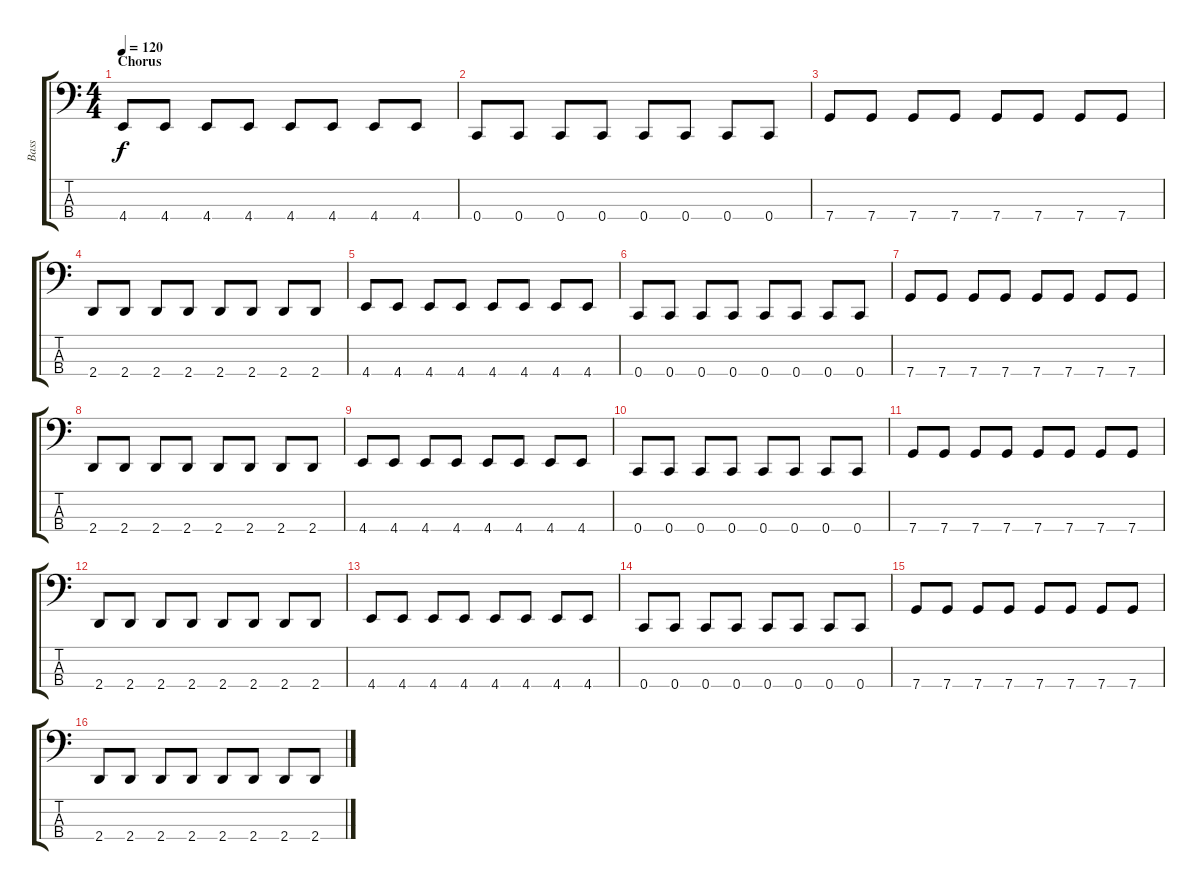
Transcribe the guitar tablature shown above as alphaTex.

\track ("Bass" "Bass") {instrument electricbassfinger}
\staff {score tabs}
\tuning (Eb2 Bb1 F1 C1) {hide}
\ts (4 4)
\section ("" "Chorus")
\tempo 120
\clef f4
\ks c
4.4.8{dy f} 4.4.8 4.4.8 4.4.8 4.4.8 4.4.8 4.4.8 4.4.8 |
0.4.8 0.4.8 0.4.8 0.4.8 0.4.8 0.4.8 0.4.8 0.4.8 |
7.4.8 7.4.8 7.4.8 7.4.8 7.4.8 7.4.8 7.4.8 7.4.8 |
2.4.8 2.4.8 2.4.8 2.4.8 2.4.8 2.4.8 2.4.8 2.4.8 |
4.4.8 4.4.8 4.4.8 4.4.8 4.4.8 4.4.8 4.4.8 4.4.8 |
0.4.8 0.4.8 0.4.8 0.4.8 0.4.8 0.4.8 0.4.8 0.4.8 |
7.4.8 7.4.8 7.4.8 7.4.8 7.4.8 7.4.8 7.4.8 7.4.8 |
2.4.8 2.4.8 2.4.8 2.4.8 2.4.8 2.4.8 2.4.8 2.4.8 |
4.4.8 4.4.8 4.4.8 4.4.8 4.4.8 4.4.8 4.4.8 4.4.8 |
0.4.8 0.4.8 0.4.8 0.4.8 0.4.8 0.4.8 0.4.8 0.4.8 |
7.4.8 7.4.8 7.4.8 7.4.8 7.4.8 7.4.8 7.4.8 7.4.8 |
2.4.8 2.4.8 2.4.8 2.4.8 2.4.8 2.4.8 2.4.8 2.4.8 |
4.4.8 4.4.8 4.4.8 4.4.8 4.4.8 4.4.8 4.4.8 4.4.8 |
0.4.8 0.4.8 0.4.8 0.4.8 0.4.8 0.4.8 0.4.8 0.4.8 |
7.4.8 7.4.8 7.4.8 7.4.8 7.4.8 7.4.8 7.4.8 7.4.8 |
2.4.8 2.4.8 2.4.8 2.4.8 2.4.8 2.4.8 2.4.8 2.4.8
